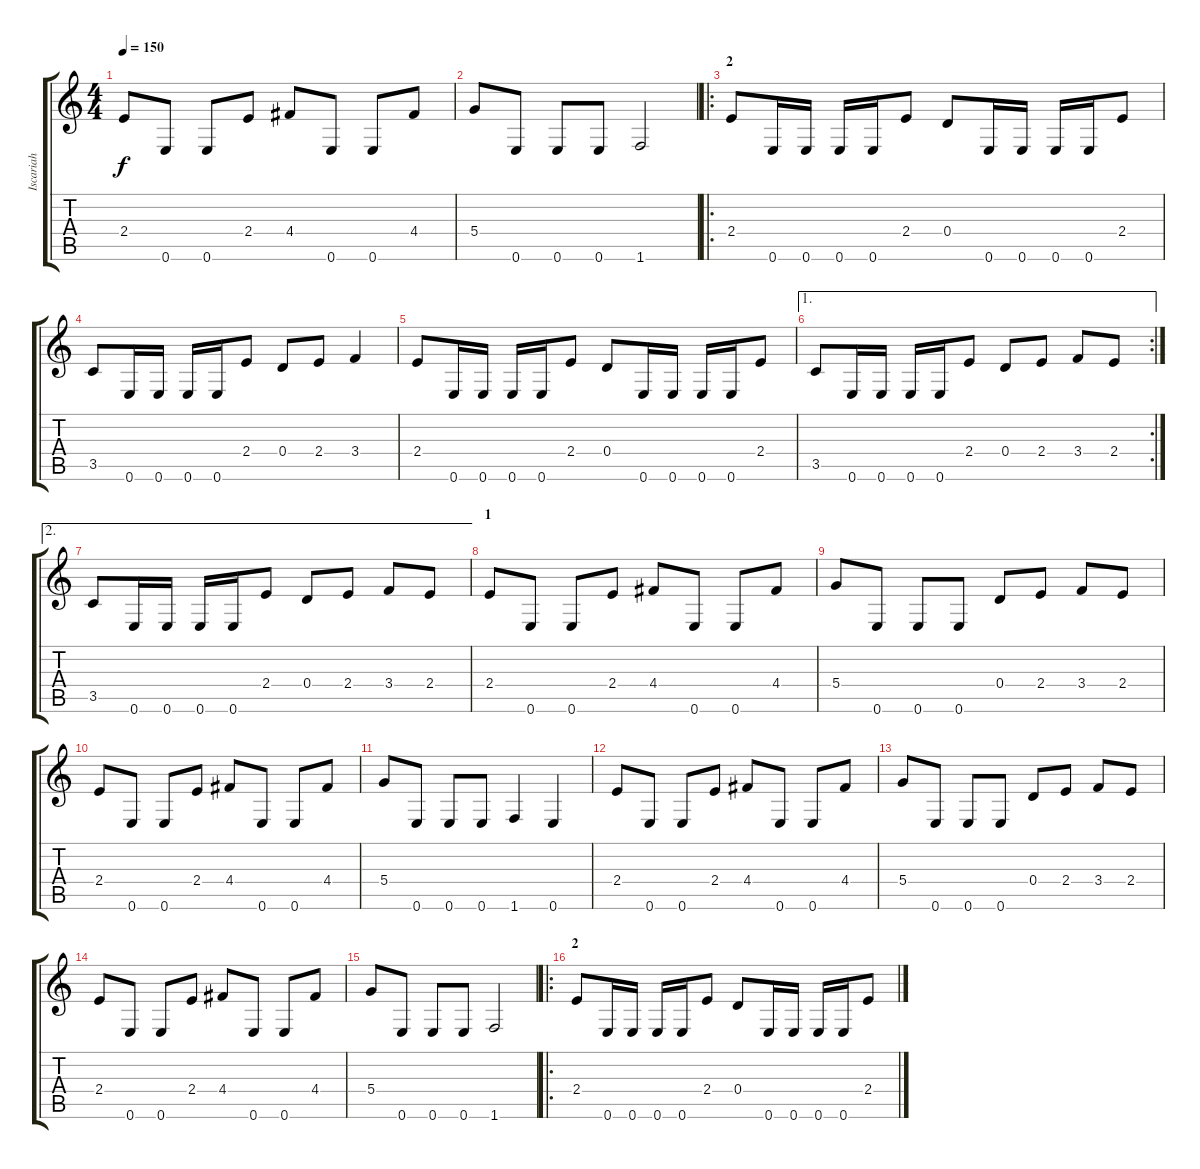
\track ("Iscariah" "Iscariah") {instrument electricbassfinger}
\staff {score tabs}
\tuning (E4 B3 G3 D3 A2 E2) {hide}
\ts (4 4)
\tempo 150
\clef g2
\ks c
2.4.8{dy f} 0.6.8 0.6.8 2.4.8 4.4.8 0.6.8 0.6.8 4.4.8 |
5.4.8 0.6.8 0.6.8 0.6.8 1.6.2 |
\ro
\section ("" "2")
2.4.8 0.6.16 0.6.16 0.6.16 0.6.16 2.4.8 0.4.8 0.6.16 0.6.16 0.6.16 0.6.16 2.4.8 |
3.5.8 0.6.16 0.6.16 0.6.16 0.6.16 2.4.8 0.4.8 2.4.8 3.4.4 |
2.4.8 0.6.16 0.6.16 0.6.16 0.6.16 2.4.8 0.4.8 0.6.16 0.6.16 0.6.16 0.6.16 2.4.8 |
\ae 1
\rc 2
3.5.8 0.6.16 0.6.16 0.6.16 0.6.16 2.4.8 0.4.8 2.4.8 3.4.8 2.4.8 |
\ae 2
3.5.8 0.6.16 0.6.16 0.6.16 0.6.16 2.4.8 0.4.8 2.4.8 3.4.8 2.4.8 |
\section ("" "1")
2.4.8 0.6.8 0.6.8 2.4.8 4.4.8 0.6.8 0.6.8 4.4.8 |
5.4.8 0.6.8 0.6.8 0.6.8 0.4.8 2.4.8 3.4.8 2.4.8 |
2.4.8 0.6.8 0.6.8 2.4.8 4.4.8 0.6.8 0.6.8 4.4.8 |
5.4.8 0.6.8 0.6.8 0.6.8 1.6.4 0.6.4 |
2.4.8 0.6.8 0.6.8 2.4.8 4.4.8 0.6.8 0.6.8 4.4.8 |
5.4.8 0.6.8 0.6.8 0.6.8 0.4.8 2.4.8 3.4.8 2.4.8 |
2.4.8 0.6.8 0.6.8 2.4.8 4.4.8 0.6.8 0.6.8 4.4.8 |
5.4.8 0.6.8 0.6.8 0.6.8 1.6.2 |
\ro
\section ("" "2")
2.4.8 0.6.16 0.6.16 0.6.16 0.6.16 2.4.8 0.4.8 0.6.16 0.6.16 0.6.16 0.6.16 2.4.8
